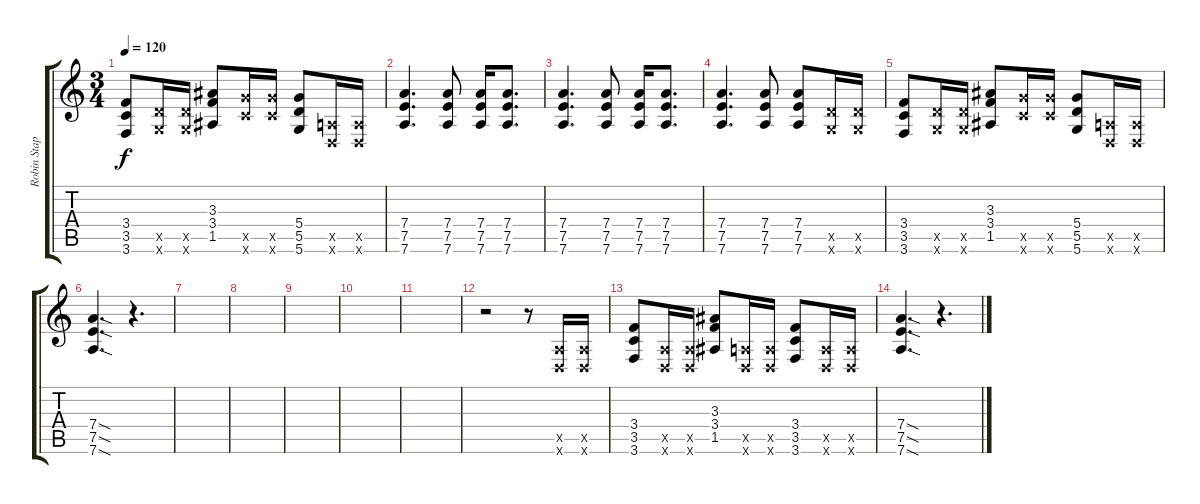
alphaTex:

\track ("Robin Staps" "Robin Stap") {instrument distortionguitar}
\staff {score tabs}
\tuning (E4 B3 G3 D3 A2 D2) {hide}
\ts (3 4)
\tempo 120
\clef g2
\ks c
(3.4 3.5 3.6).8{dy f} (5.5{x} 5.6{x}).16 (5.5{x} 5.6{x}).16 (3.3 3.4 1.5).8 (10.5{x} 10.6{x}).16 (10.5{x} 10.6{x}).16 (5.4 5.5 5.6).8 (0.5{x} 0.6{x}).16 (0.5{x} 0.6{x}).16 |
(7.4 7.5 7.6).4{d} (7.4 7.5 7.6).8 (7.4 7.5 7.6).16 (7.4 7.5 7.6).8{d} |
(7.4 7.5 7.6).4{d} (7.4 7.5 7.6).8 (7.4 7.5 7.6).16 (7.4 7.5 7.6).8{d} |
(7.4 7.5 7.6).4{d} (7.4 7.5 7.6).8 (7.4 7.5 7.6).8 (5.5{x} 5.6{x}).16 (5.5{x} 5.6{x}).16 |
(3.4 3.5 3.6).8 (5.5{x} 5.6{x}).16 (5.5{x} 5.6{x}).16 (3.3 3.4 1.5).8 (10.5{x} 10.6{x}).16 (10.5{x} 10.6{x}).16 (5.4 5.5 5.6).8 (0.5{x} 0.6{x}).16 (0.5{x} 0.6{x}).16 |
(7.4{sod} 7.5{sod} 7.6{sod}).4{d} r.4{d} |
|
|
|
|
|
r.2 r.8 (0.5{x} 0.6{x}).16 (0.5{x} 0.6{x}).16 |
(3.4 3.5 3.6).8 (0.5{x} 0.6{x}).16 (0.5{x} 0.6{x}).16 (3.3 3.4 1.5).8 (0.5{x} 0.6{x}).16 (0.5{x} 0.6{x}).16 (3.4 3.5 3.6).8 (0.5{x} 0.6{x}).16 (0.5{x} 0.6{x}).16 |
(7.4{sod} 7.5{sod} 7.6{sod}).4{d} r.4{d}
